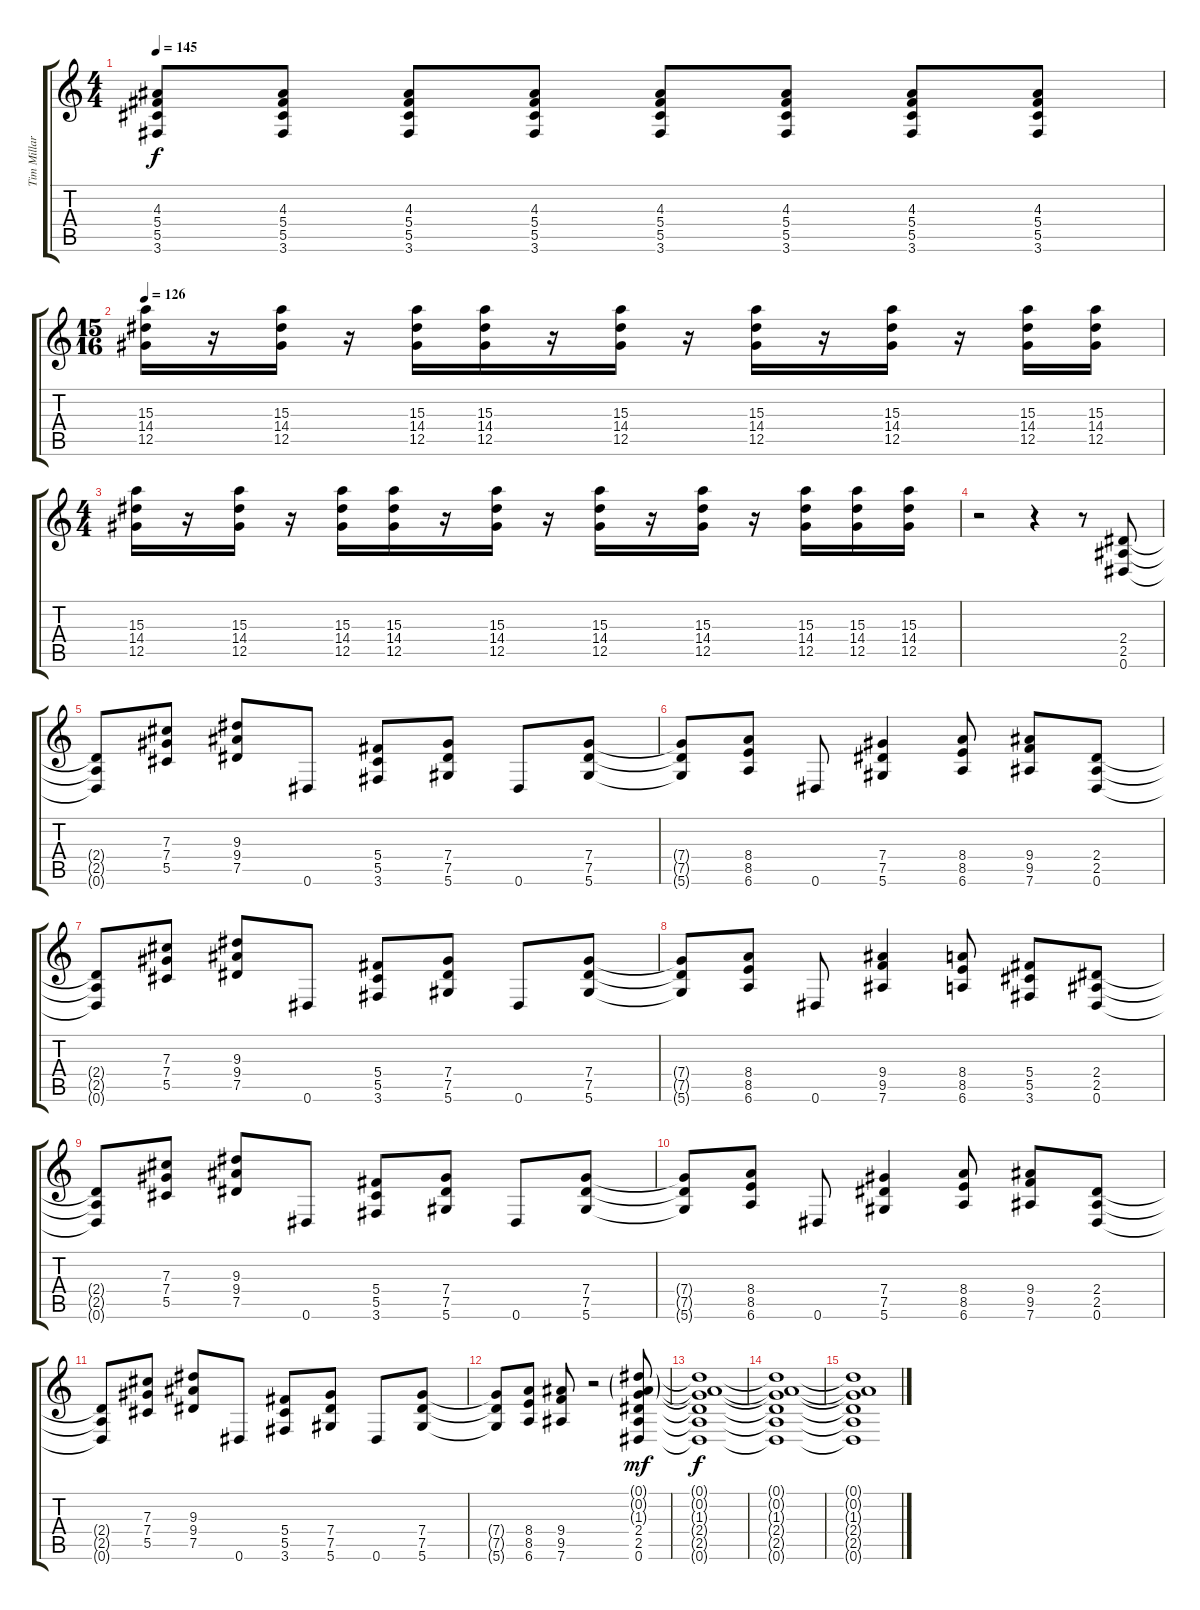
\track ("Tim Millar" "Tim Millar") {instrument distortionguitar}
\staff {score tabs}
\tuning (Eb4 Bb3 Gb3 Db3 Ab2 Eb2) {hide}
\ts (4 4)
\tempo 145
\clef g2
\ks c
(4.3 5.4 5.5 3.6).8{dy f} (4.3 5.4 5.5 3.6).8 (4.3 5.4 5.5 3.6).8 (4.3 5.4 5.5 3.6).8 (4.3 5.4 5.5 3.6).8 (4.3 5.4 5.5 3.6).8 (4.3 5.4 5.5 3.6).8 (4.3 5.4 5.5 3.6).8 |
\ts (15 16)
\tempo 126
(15.3 14.4 12.5).16 r.16 (15.3 14.4 12.5).16 r.16 (15.3 14.4 12.5).16 (15.3 14.4 12.5).16 r.16 (15.3 14.4 12.5).16 r.16 (15.3 14.4 12.5).16 r.16 (15.3 14.4 12.5).16 r.16 (15.3 14.4 12.5).16 (15.3 14.4 12.5).16 |
\ts (4 4)
(15.3 14.4 12.5).16 r.16 (15.3 14.4 12.5).16 r.16 (15.3 14.4 12.5).16 (15.3 14.4 12.5).16 r.16 (15.3 14.4 12.5).16 r.16 (15.3 14.4 12.5).16 r.16 (15.3 14.4 12.5).16 r.16 (15.3 14.4 12.5).16 (15.3 14.4 12.5).16 (15.3 14.4 12.5).16 |
r.2 r.4 r.8 (2.4 2.5 0.6).8 |
(2.4{t} 2.5{t} 0.6{t}).8 (7.3 7.4 5.5).8 (9.3 9.4 7.5).8 0.6.8 (5.4 5.5 3.6).8 (7.4 7.5 5.6).8 0.6.8 (7.4 7.5 5.6).8 |
(7.4{t} 7.5{t} 5.6{t}).8 (8.4 8.5 6.6).8 0.6.8 (7.4 7.5 5.6).4 (8.4 8.5 6.6).8 (9.4 9.5 7.6).8 (2.4 2.5 0.6).8 |
(2.4{t} 2.5{t} 0.6{t}).8 (7.3 7.4 5.5).8 (9.3 9.4 7.5).8 0.6.8 (5.4 5.5 3.6).8 (7.4 7.5 5.6).8 0.6.8 (7.4 7.5 5.6).8 |
(7.4{t} 7.5{t} 5.6{t}).8 (8.4 8.5 6.6).8 0.6.8 (9.4 9.5 7.6).4 (8.4 8.5 6.6).8 (5.4 5.5 3.6).8 (2.4 2.5 0.6).8 |
(2.4{t} 2.5{t} 0.6{t}).8 (7.3 7.4 5.5).8 (9.3 9.4 7.5).8 0.6.8 (5.4 5.5 3.6).8 (7.4 7.5 5.6).8 0.6.8 (7.4 7.5 5.6).8 |
(7.4{t} 7.5{t} 5.6{t}).8 (8.4 8.5 6.6).8 0.6.8 (7.4 7.5 5.6).4 (8.4 8.5 6.6).8 (9.4 9.5 7.6).8 (2.4 2.5 0.6).8 |
(2.4{t} 2.5{t} 0.6{t}).8 (7.3 7.4 5.5).8 (9.3 9.4 7.5).8 0.6.8 (5.4 5.5 3.6).8 (7.4 7.5 5.6).8 0.6.8 (7.4 7.5 5.6).8 |
(7.4{t} 7.5{t} 5.6{t}).8 (8.4 8.5 6.6).8 (9.4 9.5 7.6).8 r.2 (0.1{g} 0.2{g} 1.3{g} 2.4 2.5 0.6).8{dy mf} |
(0.1{t} 0.2{t} 1.3{t} 2.4{t} 2.5{t} 0.6{t}).1{dy f} |
(0.1{t} 0.2{t} 1.3{t} 2.4{t} 2.5{t} 0.6{t}).1 |
(0.1{t} 0.2{t} 1.3{t} 2.4{t} 2.5{t} 0.6{t}).1
